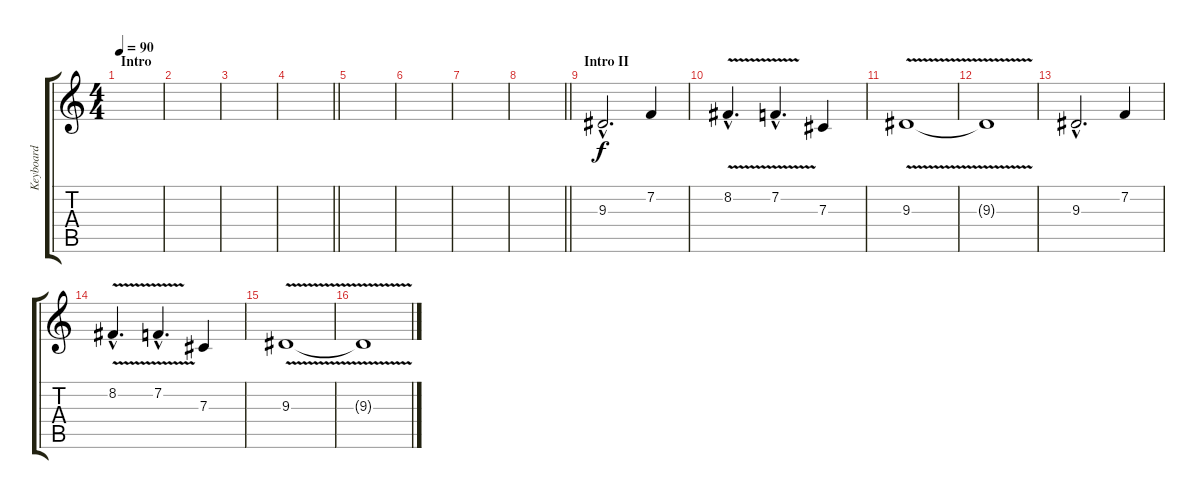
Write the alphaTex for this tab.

\track ("Keyboard" "Keyboard") {instrument lead2sawtooth}
\staff {score tabs}
\tuning (Eb4 Bb3 Gb3 Db3 Ab2 Eb2) {hide}
\ts (4 4)
\section ("" "Intro")
\tempo 90
\clef g2
\ks c
|
|
|
\barLineRight lightlight
|
|
|
|
\barLineRight lightlight
|
\section ("" "Intro II")
9.3{hac}.2{d} 7.2.4 |
8.2{v hac}.4{d} 7.2{v hac}.4{d} 7.3.4 |
9.3{v}.1 |
9.3{t}.1 |
9.3{hac}.2{d} 7.2.4 |
8.2{v hac}.4{d} 7.2{v hac}.4{d} 7.3.4 |
9.3{v}.1 |
9.3{t}.1
